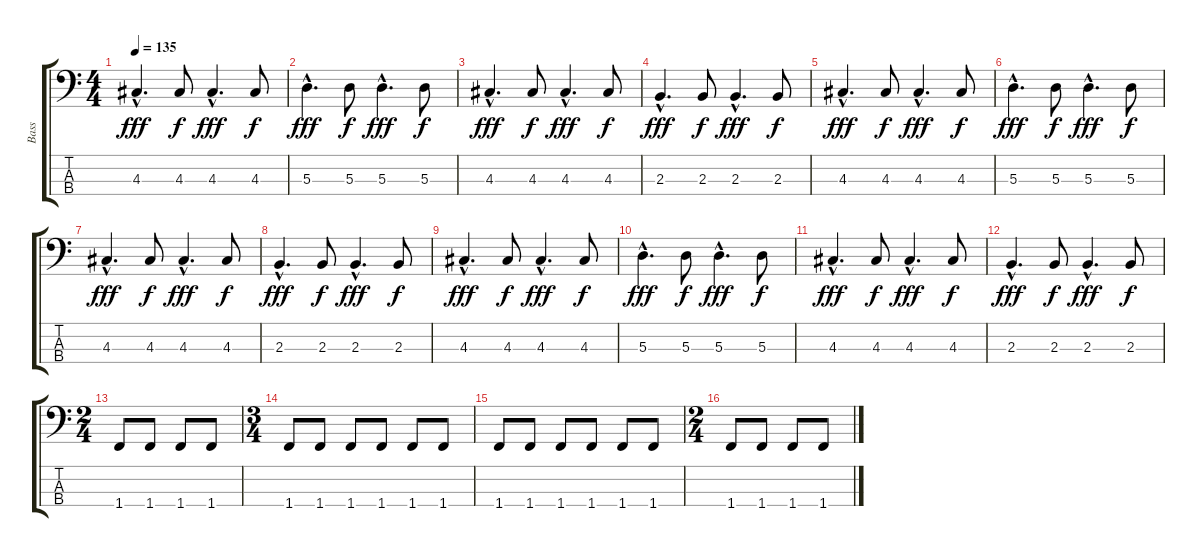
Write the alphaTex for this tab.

\track ("Bass" "Bass") {instrument electricbassfinger}
\staff {score tabs}
\tuning (G2 D2 A1 E1) {hide}
\ts (4 4)
\tempo 135
\clef f4
\ks c
4.3{hac}.4{d dy fff} 4.3.8{dy f} 4.3{hac}.4{d dy fff} 4.3.8{dy f} |
5.3{hac}.4{d dy fff} 5.3.8{dy f} 5.3{hac}.4{d dy fff} 5.3.8{dy f} |
4.3{hac}.4{d dy fff} 4.3.8{dy f} 4.3{hac}.4{d dy fff} 4.3.8{dy f} |
2.3{hac}.4{d dy fff} 2.3.8{dy f} 2.3{hac}.4{d dy fff} 2.3.8{dy f} |
4.3{hac}.4{d dy fff} 4.3.8{dy f} 4.3{hac}.4{d dy fff} 4.3.8{dy f} |
5.3{hac}.4{d dy fff} 5.3.8{dy f} 5.3{hac}.4{d dy fff} 5.3.8{dy f} |
4.3{hac}.4{d dy fff} 4.3.8{dy f} 4.3{hac}.4{d dy fff} 4.3.8{dy f} |
2.3{hac}.4{d dy fff} 2.3.8{dy f} 2.3{hac}.4{d dy fff} 2.3.8{dy f} |
4.3{hac}.4{d dy fff} 4.3.8{dy f} 4.3{hac}.4{d dy fff} 4.3.8{dy f} |
5.3{hac}.4{d dy fff} 5.3.8{dy f} 5.3{hac}.4{d dy fff} 5.3.8{dy f} |
4.3{hac}.4{d dy fff} 4.3.8{dy f} 4.3{hac}.4{d dy fff} 4.3.8{dy f} |
2.3{hac}.4{d dy fff} 2.3.8{dy f} 2.3{hac}.4{d dy fff} 2.3.8{dy f} |
\ts (2 4)
1.4.8 1.4.8 1.4.8 1.4.8 |
\ts (3 4)
1.4.8 1.4.8 1.4.8 1.4.8 1.4.8 1.4.8 |
1.4.8 1.4.8 1.4.8 1.4.8 1.4.8 1.4.8 |
\ts (2 4)
1.4.8 1.4.8 1.4.8 1.4.8
